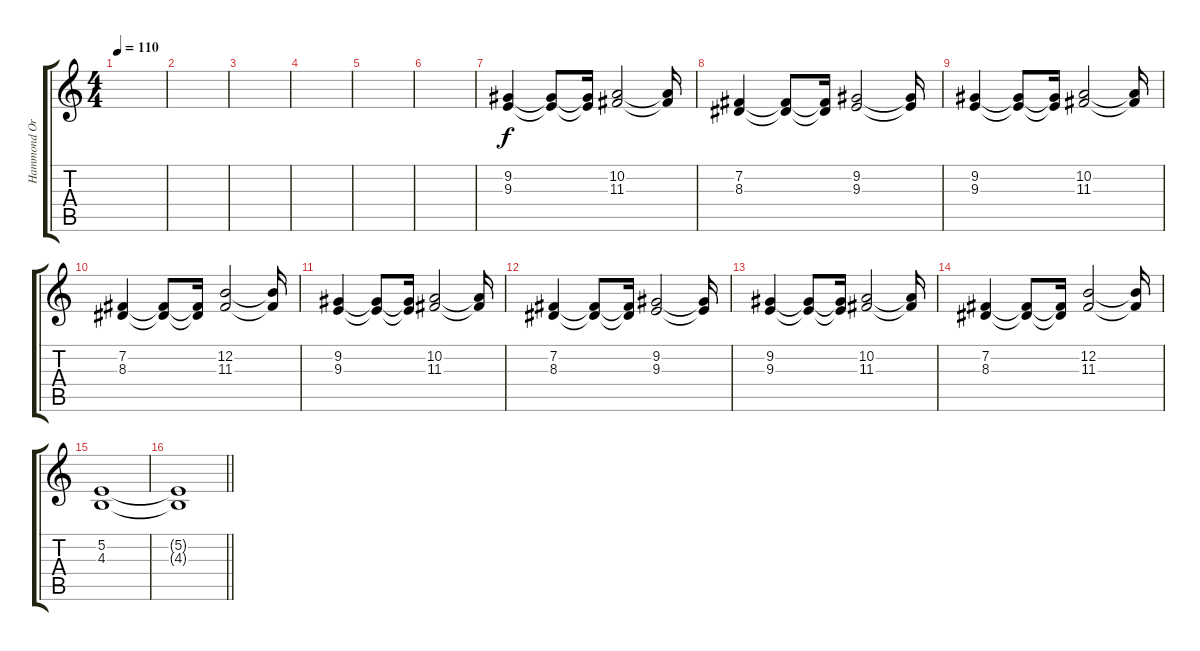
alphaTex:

\track ("Hammond Organ" "Hammond Or") {instrument drawbarorgan}
\staff {score tabs}
\tuning (E4 B3 G3 D3 A2 E2) {hide}
\ts (4 4)
\tempo 110
\clef g2
\ks c
|
|
|
|
|
|
(9.2 9.3).4{volume 10} (9.2{t} 9.3{t}).8 (9.2{t} 9.3{t}).16 (10.2 11.3).2 (10.2{t} 11.3{t}).16 |
(7.2 8.3).4 (7.2{t} 8.3{t}).8 (7.2{t} 8.3{t}).16 (9.2 9.3).2 (9.2{t} 9.3{t}).16 |
(9.2 9.3).4 (9.2{t} 9.3{t}).8 (9.2{t} 9.3{t}).16 (10.2 11.3).2 (10.2{t} 11.3{t}).16 |
(7.2 8.3).4 (7.2{t} 8.3{t}).8 (7.2{t} 8.3{t}).16 (12.2 11.3).2 (12.2{t} 11.3{t}).16 |
(9.2 9.3).4 (9.2{t} 9.3{t}).8 (9.2{t} 9.3{t}).16 (10.2 11.3).2 (10.2{t} 11.3{t}).16 |
(7.2 8.3).4 (7.2{t} 8.3{t}).8 (7.2{t} 8.3{t}).16 (9.2 9.3).2 (9.2{t} 9.3{t}).16 |
(9.2 9.3).4 (9.2{t} 9.3{t}).8 (9.2{t} 9.3{t}).16 (10.2 11.3).2 (10.2{t} 11.3{t}).16 |
(7.2 8.3).4 (7.2{t} 8.3{t}).8 (7.2{t} 8.3{t}).16 (12.2 11.3).2 (12.2{t} 11.3{t}).16 |
(5.2 4.3).1{volume 0} |
\barLineRight lightlight
(5.2{t} 4.3{t}).1
